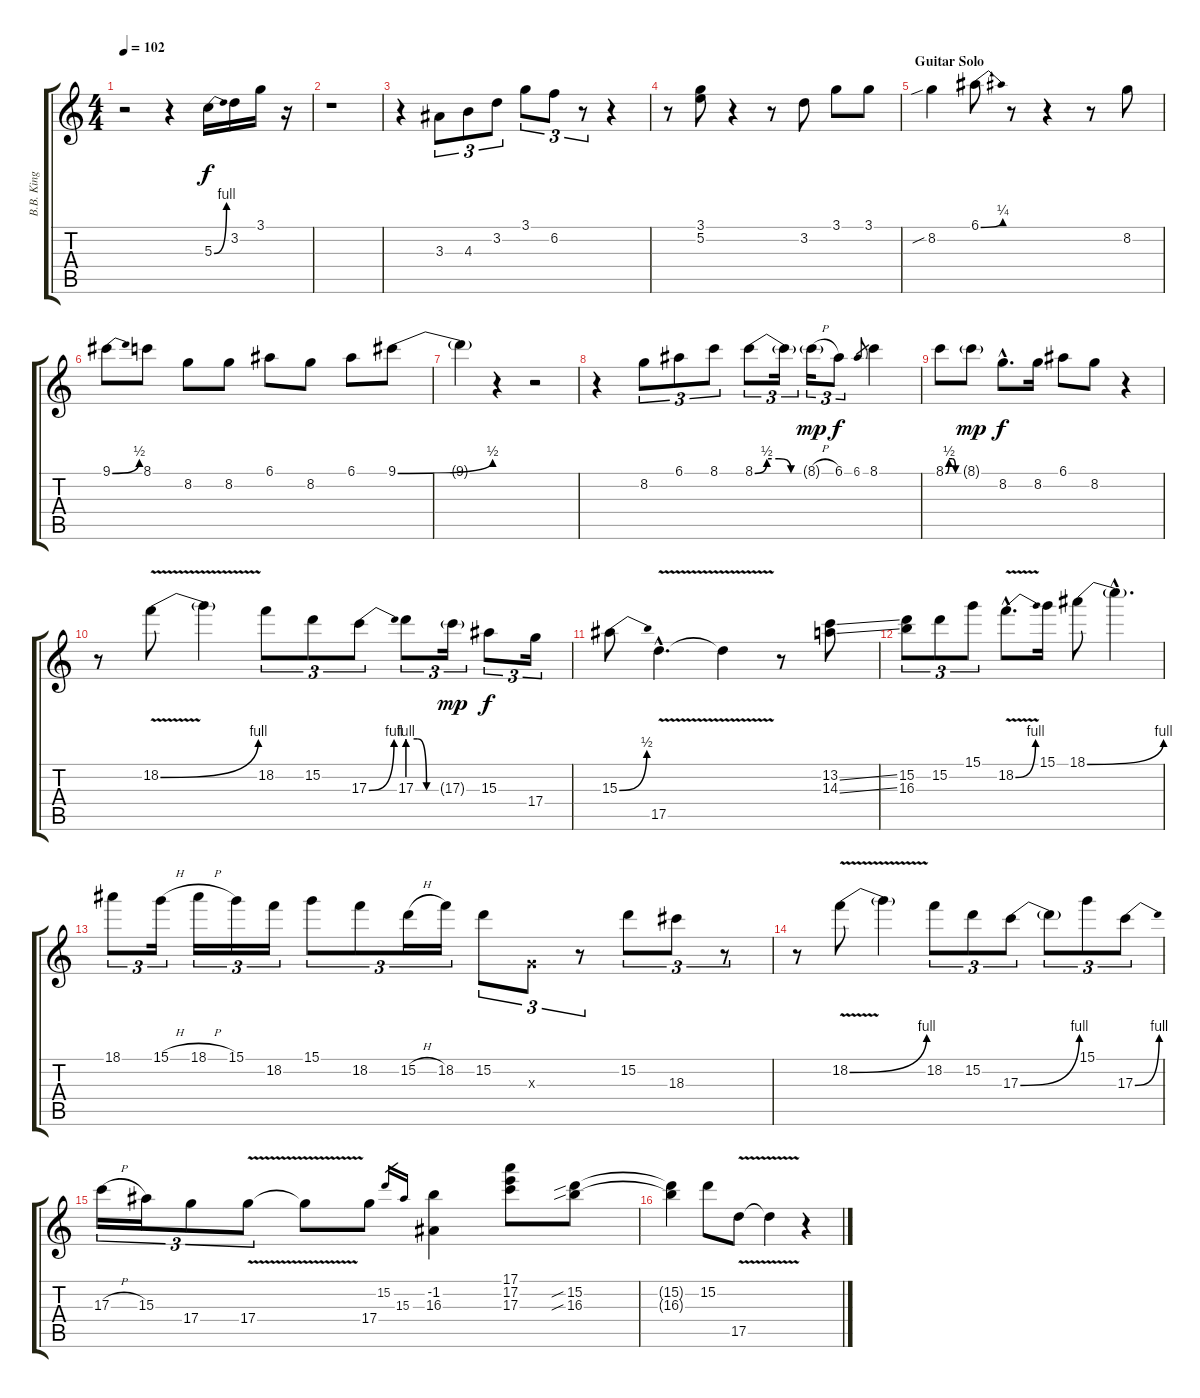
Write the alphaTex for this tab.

\track ("B.B. King Guitar " "B.B. King ") {instrument electricguitarclean}
\staff {score tabs}
\tuning (E4 B3 G3 D3 A2 E2) {hide}
\ts (4 4)
\tempo 102
\clef g2
\ks c
r.2{dy f} r.4 5.3{be (bend 0 0 60 4)}.16 3.2.16 3.1.16 r.16 |
r.1 |
r.4 3.3.8{tu (3 2)} 4.3.8{tu (3 2)} 3.2.8{tu (3 2)} 3.1.8{tu (3 2)} 6.2.8{tu (3 2)} r.8{tu (3 2)} r.4 |
r.8 (3.1 5.2).8 r.4 r.8 3.2.8 3.1.8 3.1.8 |
\section ("" "Guitar Solo")
8.2{sib}.4 6.1{be (bend 0 0 60 1)}.8 r.8 r.4 r.8 8.2.8 |
9.1{be (bend 0 0 60 2)}.8 8.1.8 8.2.8 8.2.8 6.1.8 8.2.8 6.1.8 9.1{be (bend 0 0 60 2)}.8 |
9.1{t}.4 r.4 r.2 |
r.4 8.2.8{tu (3 2)} 6.1.8{tu (3 2)} 8.1.8{tu (3 2)} 8.1{be (custom 0 0 15 2 30 2 45 0 60 0)}.8{tu (3 2)} 8.1{t}.16{tu (3 2)} 8.1{h g}.16{tu (3 2) dy mp} 6.1.8{tu (3 2) dy f} 6.1.8{gr} 8.1.4 |
8.1{be (custom 0 0 15 2 30 2 45 0 60 0)}.8 8.1{g}.8{dy mp} 8.2{hac}.8{d dy f} 8.2.16 6.1.8 8.2.8 r.4 |
r.8 18.2{be (bend 0 0 60 4) v}.8 18.2{t}.4 18.2.8{tu (3 2)} 15.2.8{tu (3 2)} 17.3{be (bend 0 0 60 4)}.8{tu (3 2)} 17.3{be (custom 0 4 20 4 40 0 60 0)}.8{tu (3 2)} 17.3{g}.16{tu (3 2) dy mp} 15.3.8{tu (3 2) dy f} 17.4.16{tu (3 2)} |
15.3{be (bend 0 0 60 2)}.8 17.5{v hac}.4{d} 17.5{t}.4 r.8 (13.2{ss} 14.3{ss}).8 |
(15.2 16.3).8{tu (3 2)} 15.2.8{tu (3 2)} 15.1.8{tu (3 2)} 18.2{be (bend 0 0 60 4) v hac}.8{d} 15.1.16 18.1{be (bend 0 0 60 4)}.8 18.1{hac t}.4{d} |
18.1.8{tu (3 2)} 15.1{h}.16{tu (3 2)} 18.1{h}.16{tu (3 2)} 15.1.16{tu (3 2)} 18.2.16{tu (3 2)} 15.1.8{tu (3 2)} 18.2.8{tu (3 2)} 15.2{h}.16{tu (3 2)} 18.2.16{tu (3 2)} 15.2.8{tu (3 2)} 0.3{x}.8{tu (3 2)} r.8{tu (3 2)} 15.2.8{tu (3 2)} 18.3.8{tu (3 2)} r.8{tu (3 2)} |
r.8 18.2{be (bend 0 0 60 4) v}.8 18.2{t}.4 18.2.8{tu (3 2)} 15.2.8{tu (3 2)} 17.3{be (bend 0 0 60 4)}.8{tu (3 2)} 17.3{t}.8{tu (3 2)} 15.1.8{tu (3 2)} 17.3{be (bend 0 0 60 4)}.8{tu (3 2)} |
17.3{h}.16{tu (3 2)} 15.3.16{tu (3 2)} 17.4.8{tu (3 2)} 17.4{v}.8{tu (3 2)} 17.4{t}.8 17.4.8 15.2.16{gr} 15.3.16{gr} (-1.2 16.3).4 (17.1 17.2 17.3).8 (15.2{sib} 16.3{sib}).8 |
(15.2{t} 16.3{t}).4 15.2.8 17.5{v}.8 17.5{t}.4 r.4
